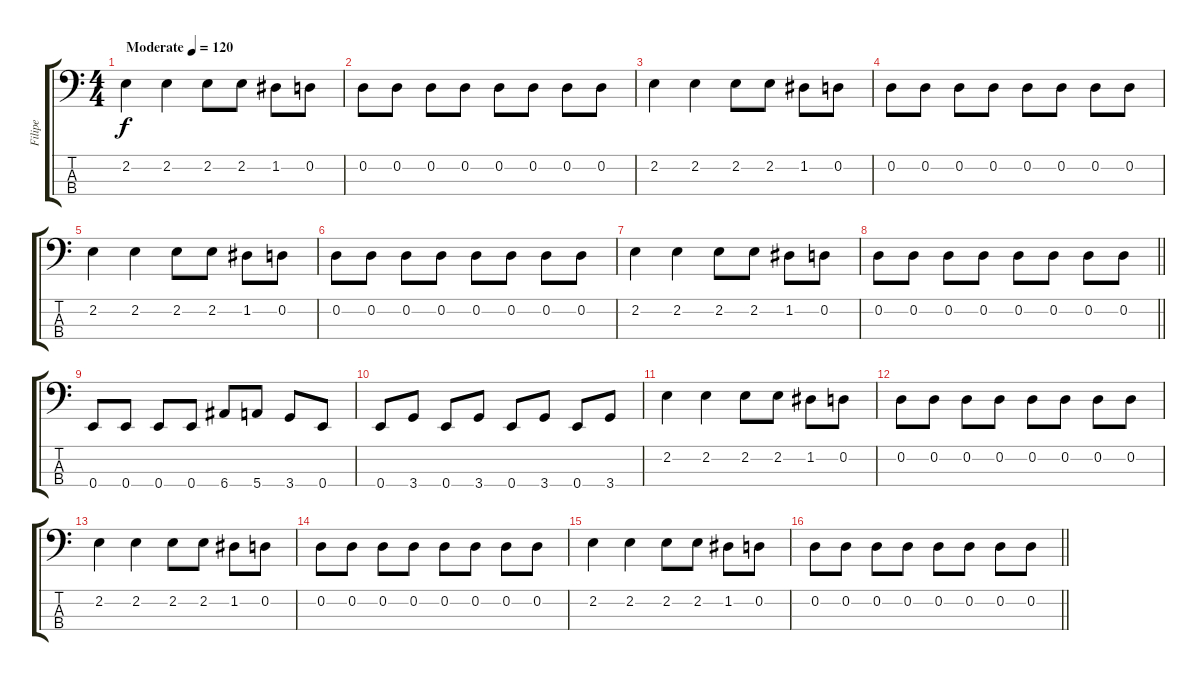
\track ("Filipe" "Filipe") {instrument electricbasspick}
\staff {score tabs}
\tuning (G2 D2 A1 E1) {hide}
\ts (4 4)
\tempo (120 "Moderate")
\clef f4
\ks c
2.2.4{dy f instrument electricbasspick} 2.2.4 2.2.8 2.2.8 1.2.8 0.2.8 |
0.2.8 0.2.8 0.2.8 0.2.8 0.2.8 0.2.8 0.2.8 0.2.8 |
2.2.4 2.2.4 2.2.8 2.2.8 1.2.8 0.2.8 |
0.2.8 0.2.8 0.2.8 0.2.8 0.2.8 0.2.8 0.2.8 0.2.8 |
2.2.4 2.2.4 2.2.8 2.2.8 1.2.8 0.2.8 |
0.2.8 0.2.8 0.2.8 0.2.8 0.2.8 0.2.8 0.2.8 0.2.8 |
2.2.4 2.2.4 2.2.8 2.2.8 1.2.8 0.2.8 |
\barLineRight lightlight
0.2.8 0.2.8 0.2.8 0.2.8 0.2.8 0.2.8 0.2.8 0.2.8 |
0.4.8 0.4.8 0.4.8 0.4.8 6.4.8 5.4.8 3.4.8 0.4.8 |
0.4.8 3.4.8 0.4.8 3.4.8 0.4.8 3.4.8 0.4.8 3.4.8 |
2.2.4 2.2.4 2.2.8 2.2.8 1.2.8 0.2.8 |
0.2.8 0.2.8 0.2.8 0.2.8 0.2.8 0.2.8 0.2.8 0.2.8 |
2.2.4 2.2.4 2.2.8 2.2.8 1.2.8 0.2.8 |
0.2.8 0.2.8 0.2.8 0.2.8 0.2.8 0.2.8 0.2.8 0.2.8 |
2.2.4 2.2.4 2.2.8 2.2.8 1.2.8 0.2.8 |
\barLineRight lightlight
0.2.8 0.2.8 0.2.8 0.2.8 0.2.8 0.2.8 0.2.8 0.2.8
